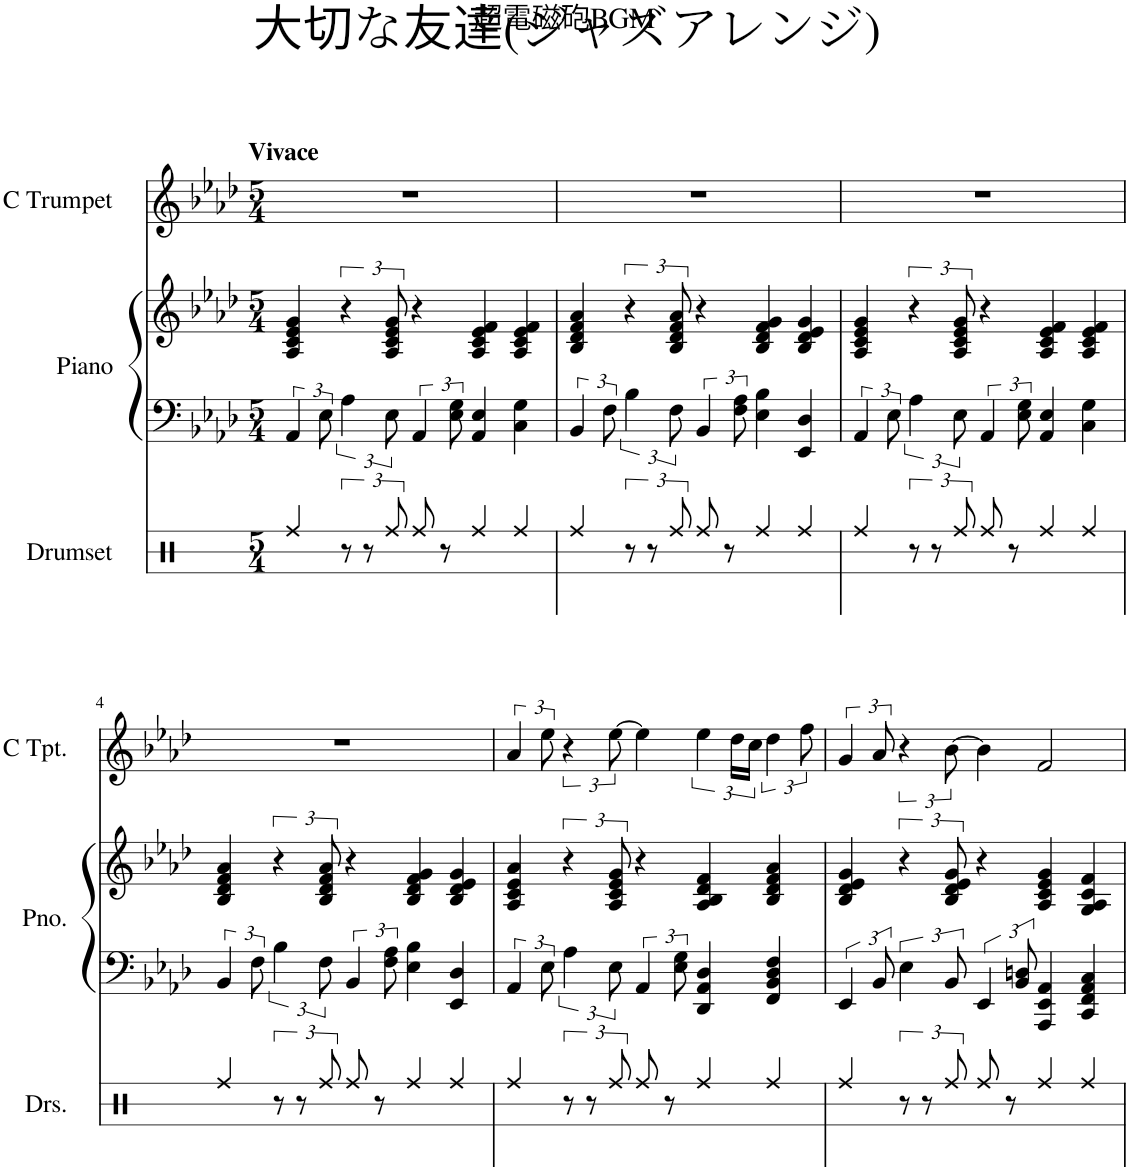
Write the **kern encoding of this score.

**kern	**kern	**kern	**kern
*part3	*part2	*part2	*part1
*staff4	*staff3	*staff2	*staff1
*I"Drumset	*I"Piano	*	*I"C Trumpet
*I'Drs.	*I'Pno.	*	*I'C Tpt.
*stria3	*	*	*
*clefX	*clefF4	*clefG2	*clefG2
*k[]	*k[b-e-a-d-]	*k[b-e-a-d-]	*k[b-e-a-d-]
*M5/4	*M5/4	*M5/4	*M5/4
=1	=1	=1	=1
!	!	!	!LO:TX:a:B:t=Vivace
4Rdd/	6AA-/	4A-/ 4c/ 4e-/ 4g/	4%5r
.	12E-\	.	.
12r	6A-\	6r	.
12r	.	.	.
12Rdd/	12E-\	12A-/ 12c/ 12e-/ 12g/	.
8Rdd/	6AA-/	4r	.
8r	.	.	.
.	12E-\ 12G\	.	.
4Rdd/	4AA-/ 4E-/	4A-/ 4c/ 4e-/ 4f/	.
4Rdd/	4C\ 4G\	4A-/ 4c/ 4e-/ 4f/	.
=2	=2	=2	=2
4Rdd/	6BB-/	4B-/ 4d-/ 4f/ 4a-/	4%5r
.	12F\	.	.
12r	6B-\	6r	.
12r	.	.	.
12Rdd/	12F\	12B-/ 12d-/ 12f/ 12a-/	.
8Rdd/	6BB-/	4r	.
8r	.	.	.
.	12F\ 12A-\	.	.
4Rdd/	4E-\ 4B-\	4B-/ 4d-/ 4f/ 4g/	.
4Rdd/	4EE-/ 4D-/	4B-/ 4d-/ 4e-/ 4g/	.
=3	=3	=3	=3
4Rdd/	6AA-/	4A-/ 4c/ 4e-/ 4g/	4%5r
.	12E-\	.	.
12r	6A-\	6r	.
12r	.	.	.
12Rdd/	12E-\	12A-/ 12c/ 12e-/ 12g/	.
8Rdd/	6AA-/	4r	.
8r	.	.	.
.	12E-\ 12G\	.	.
4Rdd/	4AA-/ 4E-/	4A-/ 4c/ 4e-/ 4f/	.
4Rdd/	4C\ 4G\	4A-/ 4c/ 4e-/ 4f/	.
!!LO:LB:g=z
=4	=4	=4	=4
4Rdd/	6BB-/	4B-/ 4d-/ 4f/ 4a-/	4%5r
.	12F\	.	.
12r	6B-\	6r	.
12r	.	.	.
12Rdd/	12F\	12B-/ 12d-/ 12f/ 12a-/	.
8Rdd/	6BB-/	4r	.
8r	.	.	.
.	12F\ 12A-\	.	.
4Rdd/	4E-\ 4B-\	4B-/ 4d-/ 4f/ 4g/	.
4Rdd/	4EE-/ 4D-/	4B-/ 4d-/ 4e-/ 4g/	.
=5	=5	=5	=5
4Rdd/	6AA-/	4A-/ 4c/ 4e-/ 4a-/	6a-/
.	12E-\	.	12ee-\
12r	6A-\	6r	6r
12r	.	.	.
12Rdd/	12E-\	12A-/ 12c/ 12e-/ 12g/	[12ee-\
8Rdd/	6AA-/	4r	4ee-\]
8r	.	.	.
.	12E-\ 12G\	.	.
4Rdd/	4DD-/ 4AA-/ 4D-/	4A-/ 4B-/ 4d-/ 4f/	6ee-\
.	.	.	24dd-\LL
.	.	.	24cc\JJ
4Rdd/	4FF/ 4BB-/ 4D-/ 4F/	4B-/ 4d-/ 4f/ 4a-/	6dd-\
.	.	.	12ff\
=6	=6	=6	=6
4Rdd/	6EE-/	4B-/ 4d-/ 4e-/ 4g/	6g/
.	12BB-/	.	12a-/
12r	6E-\	6r	6r
12r	.	.	.
12Rdd/	12BB-/	12B-/ 12d-/ 12e-/ 12g/	[12b-\
8Rdd/	6EE-/	4r	4b-\]
8r	.	.	.
.	12BB-/ 12Dn/	.	.
4Rdd/	4AAA-/ 4EE-/ 4AA-/	4A-/ 4c/ 4e-/ 4g/	2f/
4Rdd/	4CC/ 4FF/ 4AA-/ 4C/	4G/ 4A-/ 4c/ 4f/	.
=	=	=	=
*-	*-	*-	*-
